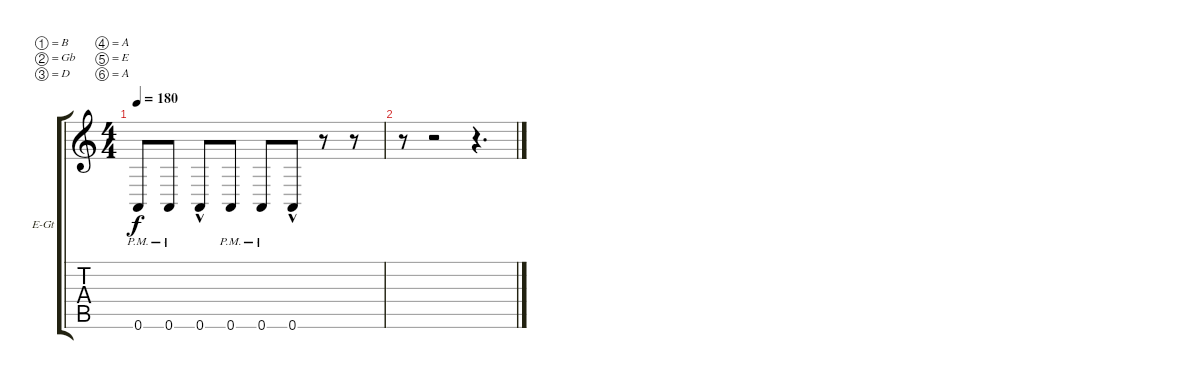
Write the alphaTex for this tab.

\bracketExtendMode groupsimilarinstruments
\firstSystemTrackNameOrientation horizontal
\otherSystemsTrackNameOrientation horizontal
\track ("Git 1" "E-Gt") {instrument distortionguitar}
\staff {score tabs}
\tuning (B3 Gb3 D3 A2 E2 A1)
\ts (4 4)
\tempo 180
\clef g2
\ks c
0.6{pm}.8{dy f} 0.6{pm}.8 0.6{hac}.8 0.6{pm}.8 0.6{pm}.8 0.6{hac}.8 r.8 r.8 |
r.8 r.2 r.4{d}
